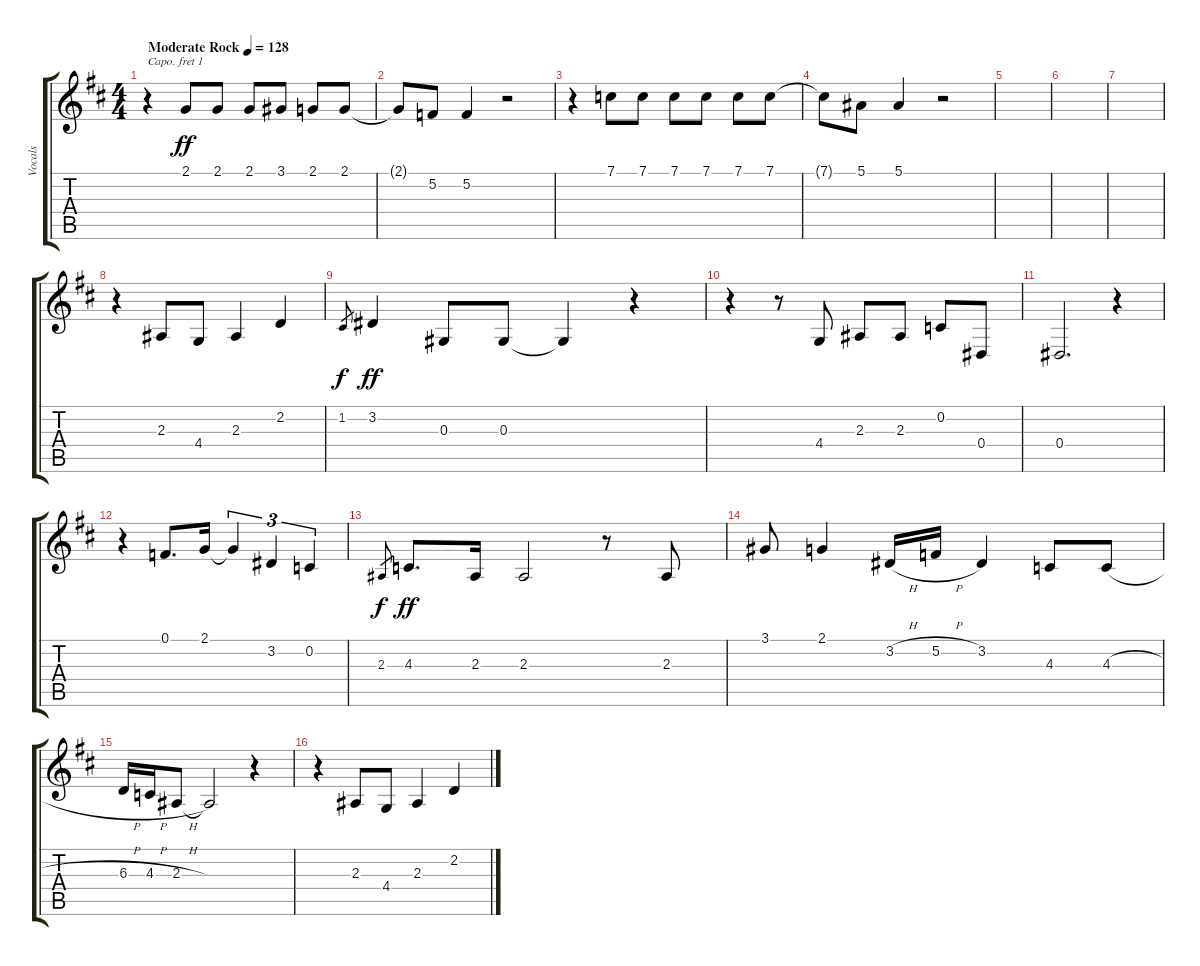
\track ("Vocals" "Vocals") {instrument lead6voice}
\staff {score tabs}
\capo 1
\tuning (E4 B3 G3 D3 A2 E2) {hide}
\ts (4 4)
\tempo (128 "Moderate Rock")
\clef g2
\ks d
r.4{dy ff instrument lead6voice} 2.1.8 2.1.8 2.1.8 3.1.8 2.1.8 2.1.8 |
2.1{t}.8 5.2.8 5.2.4 r.2 |
r.4 7.1.8 7.1.8 7.1.8 7.1.8 7.1.8 7.1.8 |
7.1{t}.8 5.1.8 5.1.4 r.2 |
|
|
|
r.4 2.3.8 4.4.8 2.3.4 2.2.4 |
1.2.8{gr dy f} 3.2.4{dy ff} 0.3.8 0.3.8 0.3{t}.4 r.4 |
r.4 r.8 4.4.8 2.3.8 2.3.8 0.2.8 0.4.8 |
0.4.2{d} r.4 |
r.4 0.1.8{d} 2.1.16 2.1{t}.4{tu (3 2)} 3.2.4{tu (3 2)} 0.2.4{tu (3 2)} |
2.3.8{gr dy f} 4.3.8{d dy ff} 2.3.16 2.3.2 r.8 2.3.8 |
3.1.8 2.1.4 3.2{h}.16 5.2{h}.16 3.2.4 4.3.8 4.3{h}.8 |
6.3{h}.16 4.3{h}.16 2.3{h}.8 2.3{t}.2 r.4 |
r.4 2.3.8 4.4.8 2.3.4 2.2.4
